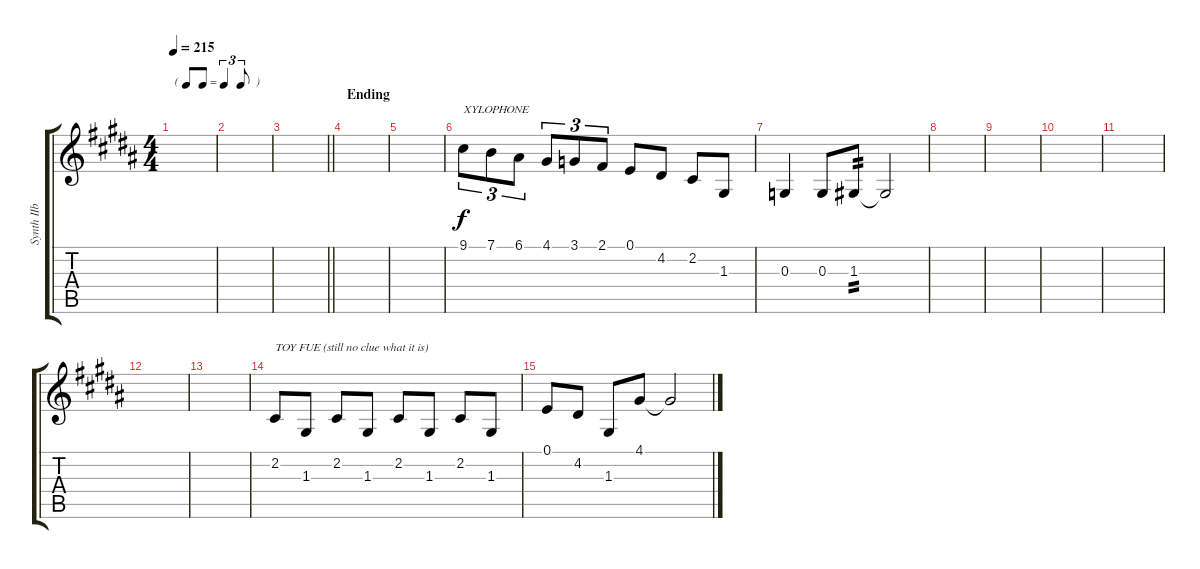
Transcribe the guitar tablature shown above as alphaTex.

\track ("Synth IIb (Kotobuki Tsumugi)" "Synth IIb ") {instrument accordion}
\staff {score tabs}
\tuning (E4 B3 G3 D3 A2 E2) {hide}
\ts (4 4)
\tf triplet8th
\tempo 215
\clef g2
\ks b
|
|
\barLineRight lightlight
|
\section ("" "Ending")
|
|
9.1.8{tu (3 2) txt "XYLOPHONE" instrument celesta} 7.1.8{tu (3 2)} 6.1.8{tu (3 2)} 4.1.8{tu (3 2)} 3.1.8{tu (3 2)} 2.1.8{tu (3 2)} 0.1.8 4.2.8 2.2.8 1.3.8 |
0.3.4 0.3.8 1.3.8{tp 2} 1.3{t}.2 |
|
|
|
|
|
|
2.2.8{txt "TOY FUE (still no clue what it is)" instrument panflute} 1.3.8 2.2.8 1.3.8 2.2.8 1.3.8 2.2.8 1.3.8 |
0.1.8 4.2.8 1.3.8 4.1.8 4.1{t}.2
